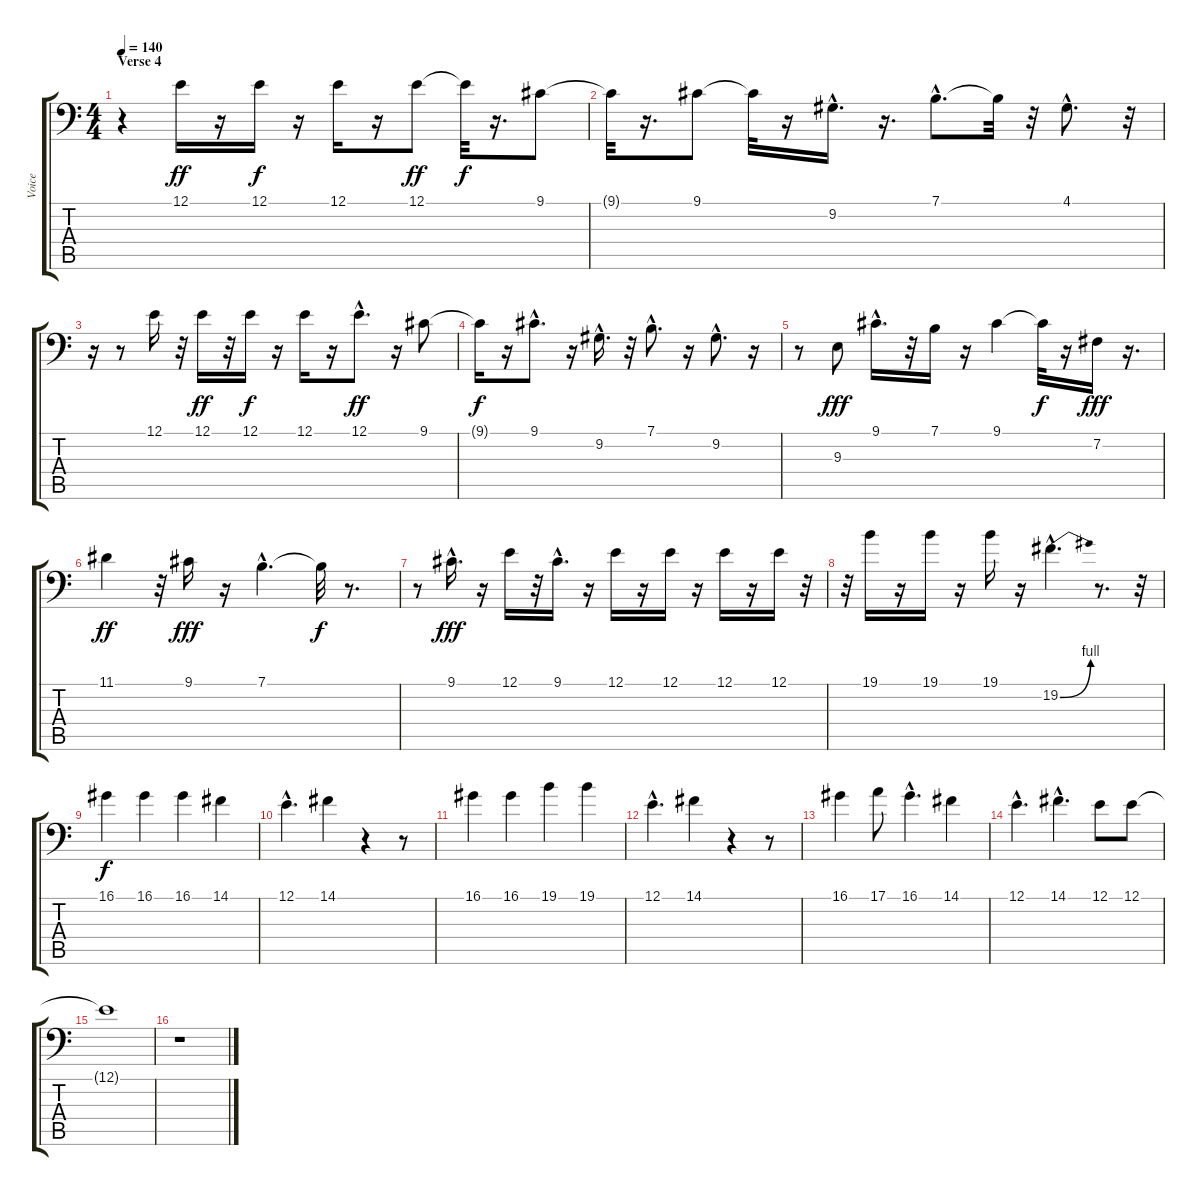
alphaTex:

\track ("Voice" "Voice") {instrument baritonesax}
\staff {score tabs}
\tuning (E3 B2 G2 D2 A1 E1) {hide}
\ts (4 4)
\section ("" "Verse 4")
\tempo 140
\clef f4
\ks c
r.4{dy f} 12.1.16{dy ff} r.16 12.1.16{dy f} r.16 12.1.16 r.16 12.1.8{dy ff} 12.1{t}.32{dy f} r.16{d} 9.1.8 |
9.1{t}.32 r.16{d} 9.1.8 9.1{t}.32 r.16 9.2{hac}.16{d} r.16{d} 7.1{hac}.8{d} 7.1{t}.32 r.32 4.1{hac}.8{d} r.32 |
r.16 r.8 12.1.16 r.32 12.1.16{dy ff} r.32 12.1.16{dy f} r.16 12.1.16 r.16 12.1{hac}.8{d dy ff} r.16 9.1.8 |
9.1{t}.16{dy f} r.16 9.1{hac}.8{d} r.16 9.2{hac}.16{d} r.32 7.1{hac}.8{d} r.16 9.2{hac}.8{d} r.16 |
r.8 9.3.8{dy fff} 9.1{hac}.16{d} r.32 7.1.16 r.16 9.1.4 9.1{t}.32{dy f} r.16 7.2.16{dy fff} r.16{d} |
11.1.4{dy ff} r.32 9.1.16{dy fff} r.16 7.1{hac}.4{d} 7.1{t}.32{dy f} r.8{d} |
r.8 9.1{hac}.16{d dy fff} r.16 12.1.16 r.32 9.1{hac}.16{d} r.16 12.1.16 r.16 12.1.16 r.16 12.1.16 r.16 12.1.16 r.32 |
r.32 19.1.16 r.16 19.1.16 r.16 19.1.16 r.16 19.2{be (bend 0 0 60 4) hac}.4{d} r.8{d} r.32 |
16.1.4{dy f} 16.1.4 16.1.4 14.1.4 |
12.1{hac}.4{d} 14.1.4 r.4 r.8 |
16.1.4 16.1.4 19.1.4 19.1.4 |
12.1{hac}.4{d} 14.1.4 r.4 r.8 |
16.1.4 17.1.8 16.1{hac}.4{d} 14.1.4 |
12.1{hac}.4{d} 14.1{hac}.4{d} 12.1.8 12.1.8 |
12.1{t}.1 |
r.1
